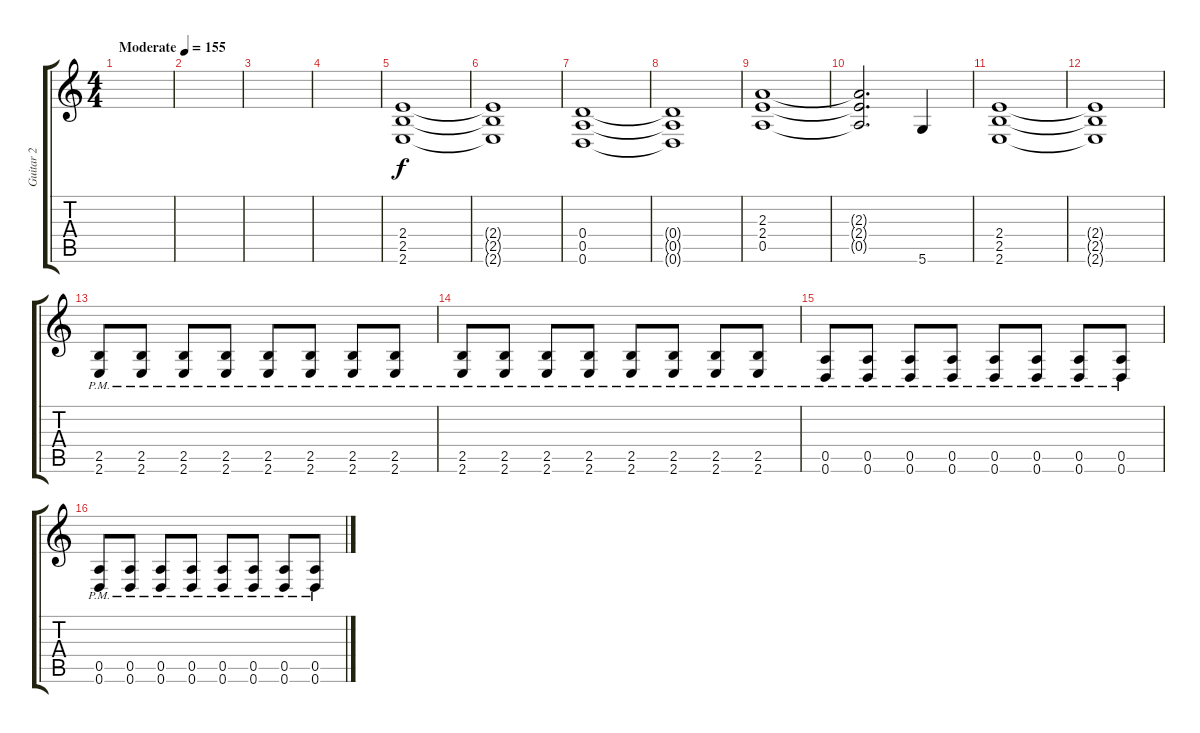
\track ("Guitar 2" "Guitar 2") {instrument distortionguitar}
\staff {score tabs}
\tuning (E4 B3 G3 D3 A2 D2) {hide}
\ts (4 4)
\tempo (155 "Moderate")
\clef g2
\ks c
|
|
|
|
(2.4 2.5 2.6).1 |
(2.4{t} 2.5{t} 2.6{t}).1 |
(0.4 0.5 0.6).1 |
(0.4{t} 0.5{t} 0.6{t}).1 |
(2.3 2.4 0.5).1 |
(2.3{t} 2.4{t} 0.5{t}).2{d} 5.6.4 |
(2.4 2.5 2.6).1 |
(2.4{t} 2.5{t} 2.6{t}).1 |
(2.5{pm} 2.6{pm}).8 (2.5{pm} 2.6{pm}).8 (2.5{pm} 2.6{pm}).8 (2.5{pm} 2.6{pm}).8 (2.5{pm} 2.6{pm}).8 (2.5{pm} 2.6{pm}).8 (2.5{pm} 2.6{pm}).8 (2.5{pm} 2.6{pm}).8 |
(2.5{pm} 2.6{pm}).8 (2.5{pm} 2.6{pm}).8 (2.5{pm} 2.6{pm}).8 (2.5{pm} 2.6{pm}).8 (2.5{pm} 2.6{pm}).8 (2.5{pm} 2.6{pm}).8 (2.5{pm} 2.6{pm}).8 (2.5{pm} 2.6{pm}).8 |
(0.5{pm} 0.6{pm}).8 (0.5{pm} 0.6{pm}).8 (0.5{pm} 0.6{pm}).8 (0.5{pm} 0.6{pm}).8 (0.5{pm} 0.6{pm}).8 (0.5{pm} 0.6{pm}).8 (0.5{pm} 0.6{pm}).8 (0.5{pm} 0.6{pm}).8 |
(0.5{pm} 0.6{pm}).8 (0.5{pm} 0.6{pm}).8 (0.5{pm} 0.6{pm}).8 (0.5{pm} 0.6{pm}).8 (0.5{pm} 0.6{pm}).8 (0.5{pm} 0.6{pm}).8 (0.5{pm} 0.6{pm}).8 (0.5{pm} 0.6{pm}).8
